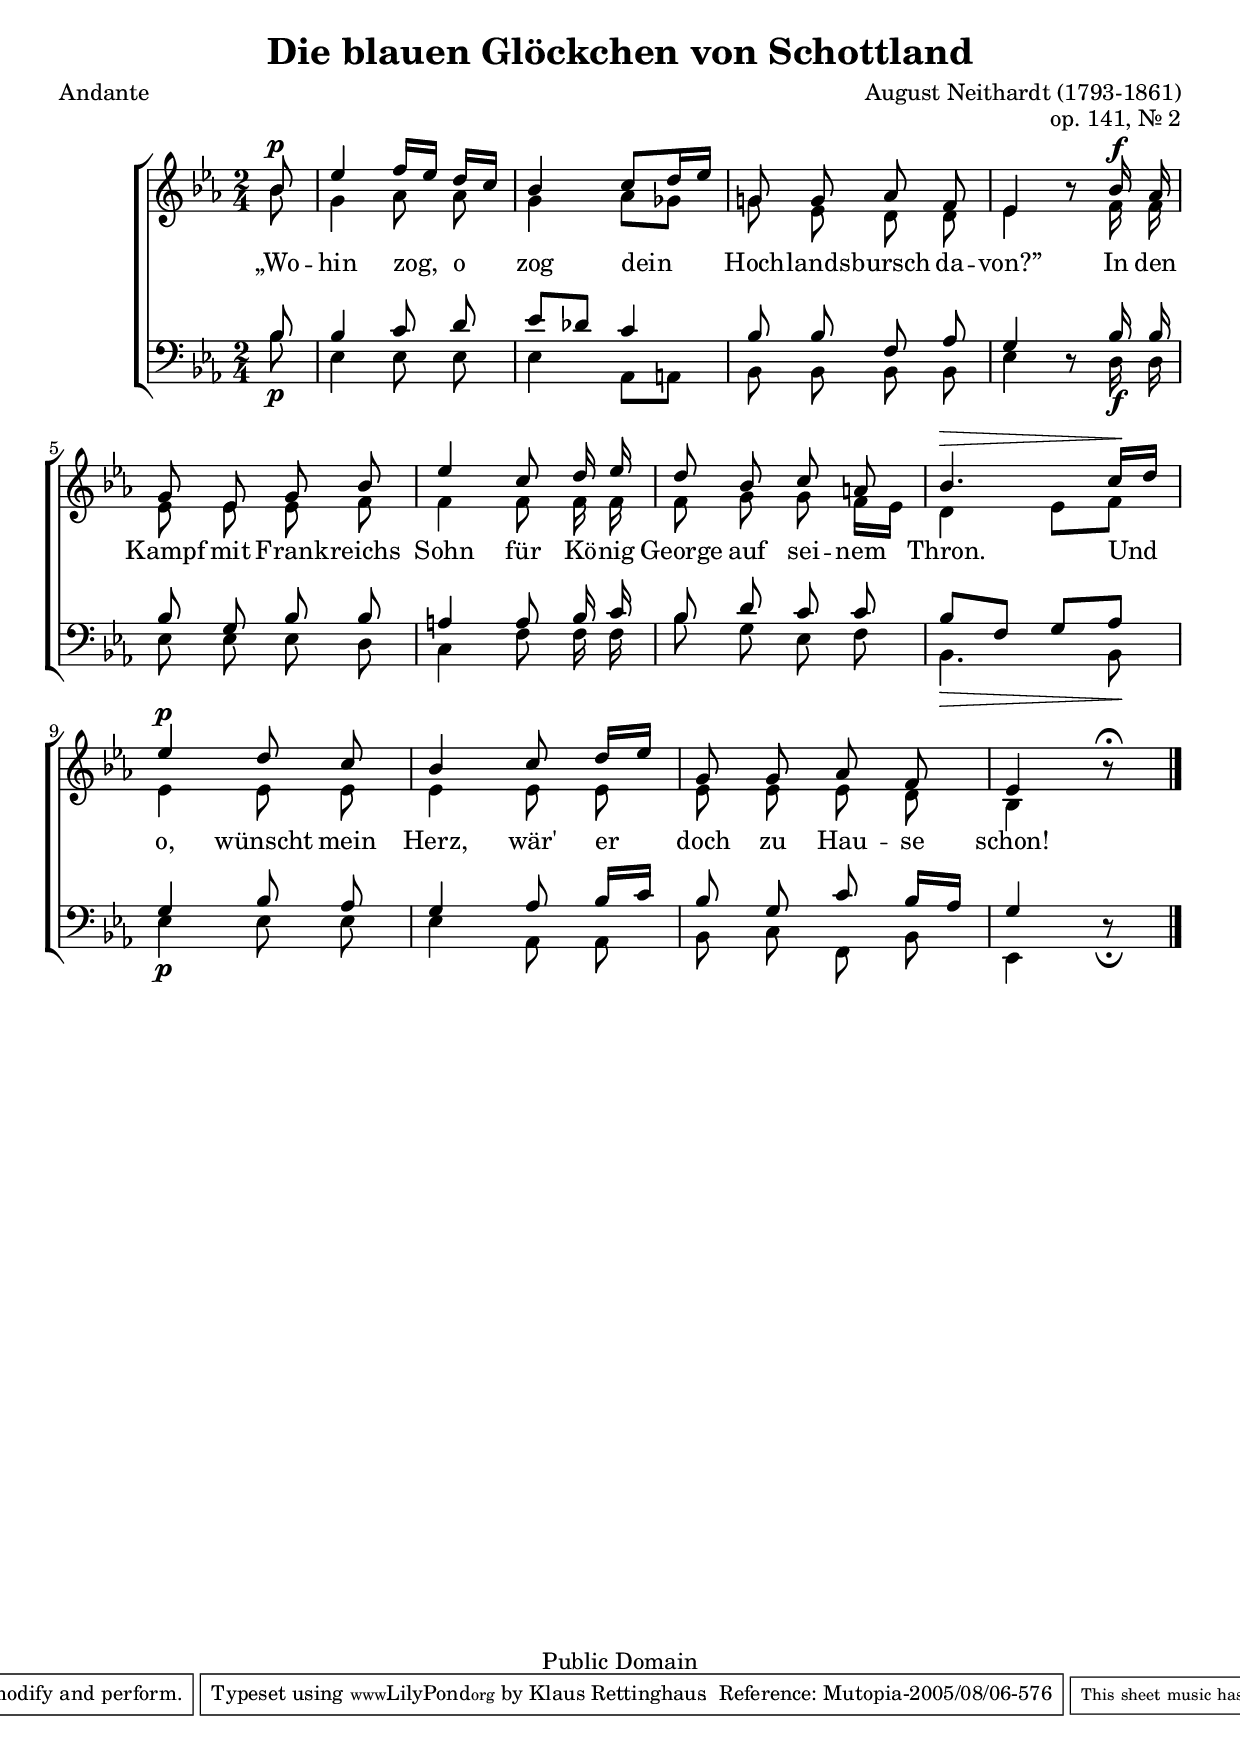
\include "deutsch.ly" 

\version "2.6.0" 

global = { \key es \major \time 2/4 } 

SBells = \relative c'' 
	{ 
	\partial 8 
	b8\p es4 f16[ es] d16[ c] b4 c8[ d16 es] g,8 g as f es4 \oneVoice r8 
	\voiceOne b'16\f as g8 es g b es4 c8 d16 es d8 b c a b4.\> 
	c16[\! d] es4\p d8 c b4 c8 d16[ es] g,8 g as f es4 \oneVoice r8^\fermata 
	\bar "|." 
	} 

ABells = \relative c' 
	{ 
	\partial 8 
	b'8 g4 as8 as g4 as8[ ges] g! es d d es4 s8 
	f16 f es8 es es f f4 f8 f16 f f8 g g f16[ es] d4 
	es8[ f] es4 es8 es es4 es8 es es es es d b4 s8 
	\bar "|." 
	} 

TBells = \relative c' 
	{ 
	\partial 8 
	b8 b4 c8 d es[ des] c4 b8 b f as g4 s8 
	b16 b b8 g b b a4 a8 b16 c b8 d c c b[ f] 
	g[ as] g4 b8 as g4 as8 b16[ c] b8 g c b16[ as] g4 s8 
	\bar "|." 
	} 

BBells = \relative c 
	{ 
	\partial 8
	b'8\p es,4 es8 es es4 as,8[ a] b b b b es4 \oneVoice r8 
	\voiceTwo d16\f d es8 es es d c4 f8 f16 f b8 g es f b,4.\> 
	b8\! es4\p es8 es es4 as,8 as b c f, b es,4 \oneVoice r8_\fermata 
	\bar "|." 
	} 

LBells = \lyricmode {
	„Wo -- hin zog, o zog dein Hoch -- lands -- bursch da -- von?”  	In den Kampf mit Frank -- reichs Sohn für Kö -- nig George auf sei -- nem Thron. 
	Und o, wünscht mein Herz, wär' er doch zu Hau -- se schon!
}

%--------------------

\header
	{
 dedication = "" 
 title = "Die blauen Glöckchen von Schottland" 
 subtitle = "" 
 subsubtitle = "" 
 composer = "" 
 opus = "op. 141, Nr. 2" 
% piece = "Nr. 2" 
 meter = "Andante" 
 instrument = "" 
 arranger = "August Neithardt (1793-1861)" 
 poet = "" 
% texttranslator = "Johann Christoph Grünbaum (1785-1870)" 

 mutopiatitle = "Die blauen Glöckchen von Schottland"
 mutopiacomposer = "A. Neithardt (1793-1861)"
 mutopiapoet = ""
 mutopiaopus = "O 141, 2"
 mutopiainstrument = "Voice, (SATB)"
 date = "1850"
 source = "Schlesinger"
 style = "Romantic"
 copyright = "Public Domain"
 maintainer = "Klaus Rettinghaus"
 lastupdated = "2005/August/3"

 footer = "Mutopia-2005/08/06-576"
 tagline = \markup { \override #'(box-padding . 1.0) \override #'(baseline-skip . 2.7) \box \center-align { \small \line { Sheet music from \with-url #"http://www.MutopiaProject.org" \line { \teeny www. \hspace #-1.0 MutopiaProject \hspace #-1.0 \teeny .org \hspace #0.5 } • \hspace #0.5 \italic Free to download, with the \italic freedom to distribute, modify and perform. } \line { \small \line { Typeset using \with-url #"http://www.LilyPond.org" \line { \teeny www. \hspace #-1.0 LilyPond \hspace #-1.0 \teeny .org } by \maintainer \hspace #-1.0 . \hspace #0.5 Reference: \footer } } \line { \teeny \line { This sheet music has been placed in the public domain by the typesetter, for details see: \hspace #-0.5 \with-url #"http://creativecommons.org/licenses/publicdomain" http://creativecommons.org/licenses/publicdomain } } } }
}

\score { 
\context ChoirStaff 
	<< 
	\context Staff = boys 
		<< 
			\clef "G" 
			\context Voice = Sopran { \voiceOne 
				<< 
				\autoBeamOff 
				\dynamicUp 
				\global \SBells 
				>> } 
			\context Voice = Alt { \voiceTwo 
 				<< 
				\autoBeamOff 
				\global \ABells 
				>> } 
			>> 
	\context Lyrics = verse 
	\context Staff = men 
		<< 
			\clef "F" 
			\context Voice = Tenor { \voiceOne 
				<< 
				\autoBeamOff 
				\dynamicUp 
				\global \TBells 
				>> } 
			\context Voice = Bass { \voiceTwo 
				<< 
				\autoBeamOff 
				\dynamicDown 
				\global \BBells 
				>> } 
		>> 
	\context Lyrics = verse \lyricsto Sopran \LBells 
	>> 

\midi { 
 \tempo 4=76 
} 

\layout { 
	\context { 
		} 
	} 
} 

